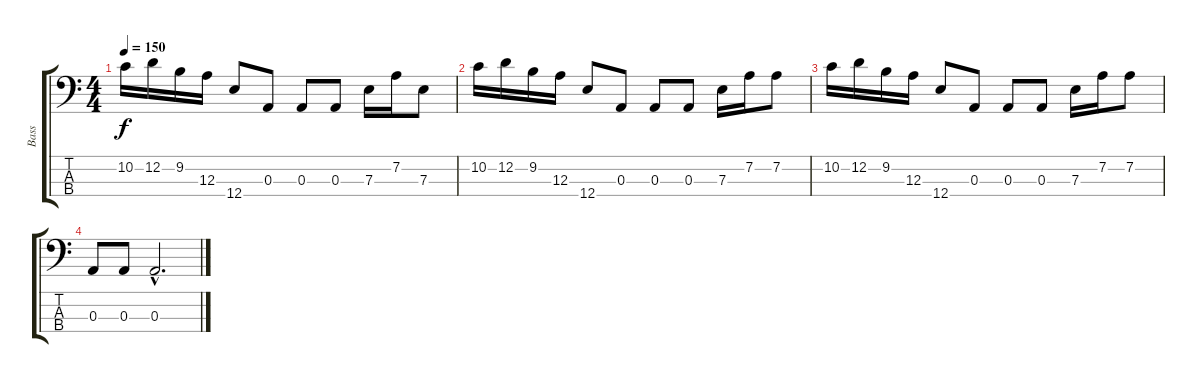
\track ("Bass" "Bass") {instrument electricbassfinger}
\staff {score tabs}
\tuning (G2 D2 A1 E1) {hide}
\ts (4 4)
\tempo 150
\clef f4
\ks c
10.2.16{dy f} 12.2.16 9.2.16 12.3.16 12.4.8 0.3.8 0.3.8 0.3.8 7.3.16 7.2.16 7.3.8 |
10.2.16 12.2.16 9.2.16 12.3.16 12.4.8 0.3.8 0.3.8 0.3.8 7.3.16 7.2.16 7.2.8 |
10.2.16 12.2.16 9.2.16 12.3.16 12.4.8 0.3.8 0.3.8 0.3.8 7.3.16 7.2.16 7.2.8 |
0.3.8 0.3.8 0.3{hac}.2{d}
